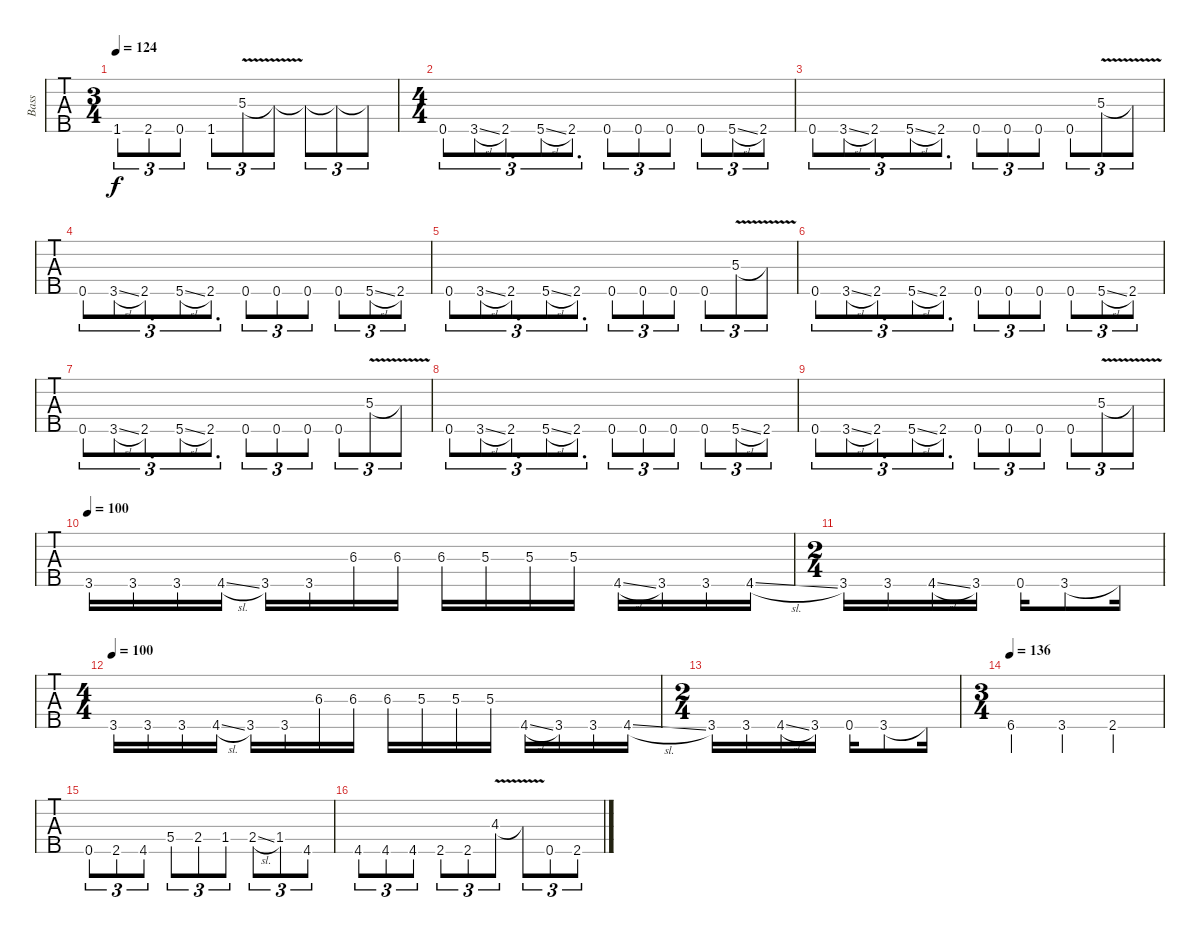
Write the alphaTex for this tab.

\track ("Bass" "Bass") {instrument electricbassfinger}
\staff {tabs}
\tuning (Gb2 Db2 Ab1 Eb1 Bb0) {hide}
\ts (3 4)
\tempo 124
\clef f4
\ks c
1.5.8{tu (3 2) dy f} 2.5.8{tu (3 2)} 0.5.8{tu (3 2)} 1.5.8{tu (3 2)} 5.3{v}.8{tu (3 2)} 5.3{t}.8{tu (3 2)} 5.3{t}.8{tu (3 2)} 5.3{t}.8{tu (3 2)} 5.3{t}.8{tu (3 2)} |
\ts (4 4)
0.5.8{tu (3 2)} 3.5{sl}.8{tu (3 2)} 2.5.8{d tu (3 2)} 5.5{sl}.8{tu (3 2)} 2.5.8{d tu (3 2)} 0.5.8{tu (3 2)} 0.5.8{tu (3 2)} 0.5.8{tu (3 2)} 0.5.8{tu (3 2)} 5.5{sl}.8{tu (3 2)} 2.5.8{tu (3 2)} |
0.5.8{tu (3 2)} 3.5{sl}.8{tu (3 2)} 2.5.8{d tu (3 2)} 5.5{sl}.8{tu (3 2)} 2.5.8{d tu (3 2)} 0.5.8{tu (3 2)} 0.5.8{tu (3 2)} 0.5.8{tu (3 2)} 0.5.8{tu (3 2)} 5.3{v}.8{tu (3 2)} 5.3{t}.8{tu (3 2)} |
0.5.8{tu (3 2)} 3.5{sl}.8{tu (3 2)} 2.5.8{d tu (3 2)} 5.5{sl}.8{tu (3 2)} 2.5.8{d tu (3 2)} 0.5.8{tu (3 2)} 0.5.8{tu (3 2)} 0.5.8{tu (3 2)} 0.5.8{tu (3 2)} 5.5{sl}.8{tu (3 2)} 2.5.8{tu (3 2)} |
0.5.8{tu (3 2)} 3.5{sl}.8{tu (3 2)} 2.5.8{d tu (3 2)} 5.5{sl}.8{tu (3 2)} 2.5.8{d tu (3 2)} 0.5.8{tu (3 2)} 0.5.8{tu (3 2)} 0.5.8{tu (3 2)} 0.5.8{tu (3 2)} 5.3{v}.8{tu (3 2)} 5.3{t}.8{tu (3 2)} |
0.5.8{tu (3 2)} 3.5{sl}.8{tu (3 2)} 2.5.8{d tu (3 2)} 5.5{sl}.8{tu (3 2)} 2.5.8{d tu (3 2)} 0.5.8{tu (3 2)} 0.5.8{tu (3 2)} 0.5.8{tu (3 2)} 0.5.8{tu (3 2)} 5.5{sl}.8{tu (3 2)} 2.5.8{tu (3 2)} |
0.5.8{tu (3 2)} 3.5{sl}.8{tu (3 2)} 2.5.8{d tu (3 2)} 5.5{sl}.8{tu (3 2)} 2.5.8{d tu (3 2)} 0.5.8{tu (3 2)} 0.5.8{tu (3 2)} 0.5.8{tu (3 2)} 0.5.8{tu (3 2)} 5.3{v}.8{tu (3 2)} 5.3{t}.8{tu (3 2)} |
0.5.8{tu (3 2)} 3.5{sl}.8{tu (3 2)} 2.5.8{d tu (3 2)} 5.5{sl}.8{tu (3 2)} 2.5.8{d tu (3 2)} 0.5.8{tu (3 2)} 0.5.8{tu (3 2)} 0.5.8{tu (3 2)} 0.5.8{tu (3 2)} 5.5{sl}.8{tu (3 2)} 2.5.8{tu (3 2)} |
0.5.8{tu (3 2)} 3.5{sl}.8{tu (3 2)} 2.5.8{d tu (3 2)} 5.5{sl}.8{tu (3 2)} 2.5.8{d tu (3 2)} 0.5.8{tu (3 2)} 0.5.8{tu (3 2)} 0.5.8{tu (3 2)} 0.5.8{tu (3 2)} 5.3{v}.8{tu (3 2)} 5.3{t}.8{tu (3 2)} |
\tempo 100
3.5.16 3.5.16 3.5.16 4.5{sl}.16 3.5.16 3.5.16 6.3.16 6.3.16 6.3.16 5.3.16 5.3.16 5.3.16 4.5{sl}.16 3.5.16 3.5.16 4.5{sl}.16 |
\ts (2 4)
3.5.16 3.5.16 4.5{sl}.16 3.5.16 0.5.16 3.5.8 3.5{t}.16 |
\ts (4 4)
\tempo 100
3.5.16 3.5.16 3.5.16 4.5{sl}.16 3.5.16 3.5.16 6.3.16 6.3.16 6.3.16 5.3.16 5.3.16 5.3.16 4.5{sl}.16 3.5.16 3.5.16 4.5{sl}.16 |
\ts (2 4)
3.5.16 3.5.16 4.5{sl}.16 3.5.16 0.5.16 3.5.8 3.5{t}.16 |
\ts (3 4)
\tempo 136
6.5.4 3.5.4 2.5.4 |
0.5.8{tu (3 2)} 2.5.8{tu (3 2)} 4.5.8{tu (3 2)} 5.4.8{tu (3 2)} 2.4.8{tu (3 2)} 1.4.8{tu (3 2)} 2.4{sl}.8{tu (3 2)} 1.4.8{tu (3 2)} 4.5.8{tu (3 2)} |
4.5.8{tu (3 2)} 4.5.8{tu (3 2)} 4.5.8{tu (3 2)} 2.5.8{tu (3 2)} 2.5.8{tu (3 2)} 4.3{v}.8{tu (3 2)} 4.3{t}.8{tu (3 2)} 0.5.8{tu (3 2)} 2.5.8{tu (3 2)}
